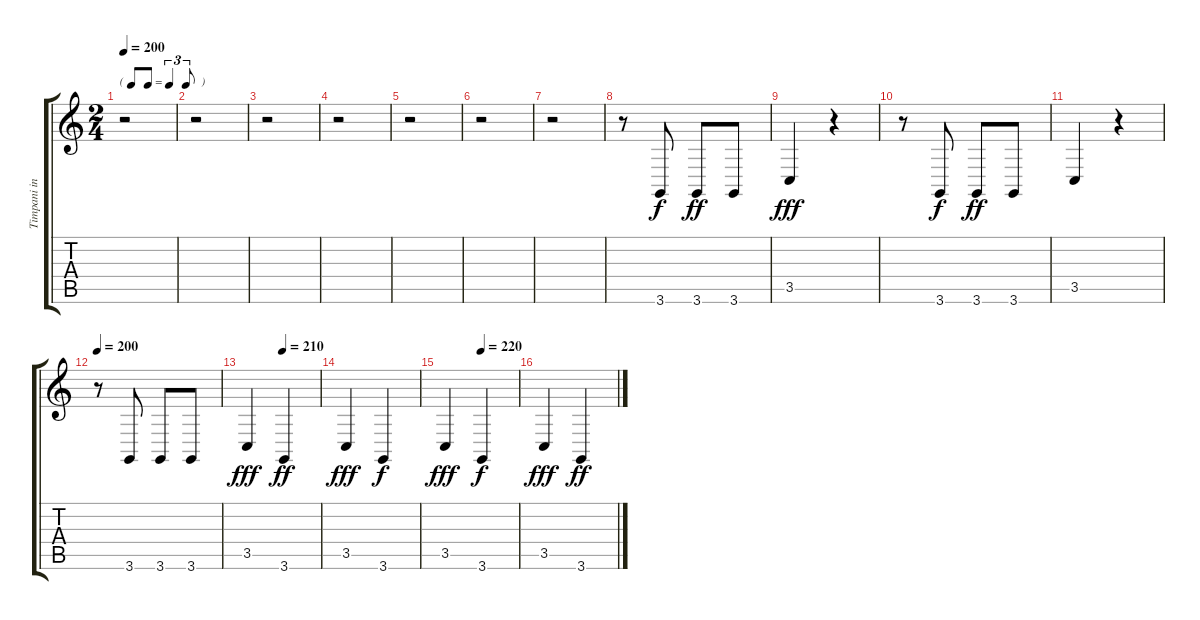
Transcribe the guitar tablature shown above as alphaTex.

\track ("Timpani in C/G" "Timpani in") {instrument timpani}
\staff {score tabs}
\tuning (E4 B3 G3 D3 A2 E2) {hide}
\ts (2 4)
\tf triplet8th
\tempo 200
\clef g2
\ks c
r.2{dy mp} |
r.2 |
r.2 |
r.2 |
r.2 |
r.2 |
r.2 |
r.8 3.6.8{dy f} 3.6.8{dy ff} 3.6.8 |
3.5.4{dy fff} r.4 |
r.8 3.6.8{dy f} 3.6.8{dy ff} 3.6.8 |
3.5.4 r.4 |
\tempo 200
r.8 3.6.8 3.6.8 3.6.8 |
\tempo (210 0.5)
3.5.4{dy fff} 3.6.4{dy ff} |
3.5.4{dy fff} 3.6.4{dy f} |
\tempo (220 0.5)
3.5.4{dy fff} 3.6.4{dy f} |
3.5.4{dy fff} 3.6.4{dy ff}
